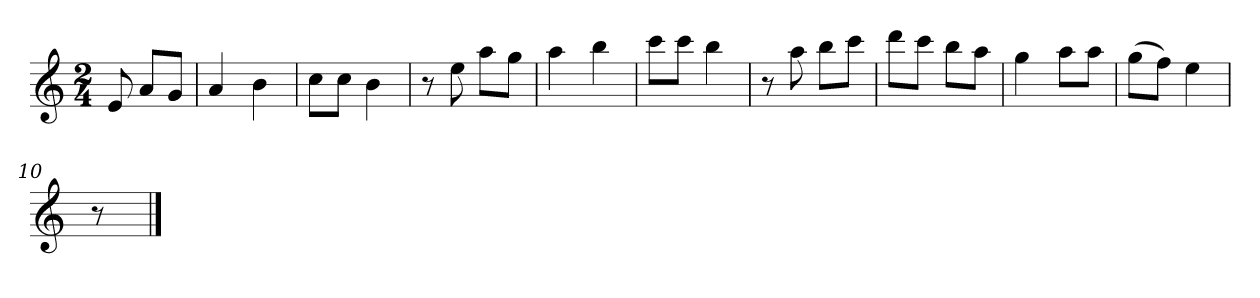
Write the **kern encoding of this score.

**kern
*part1
*staff1
*k[]
*M2/4
*MM120
=
8e
8aL
8gJ
=1
4a
4b
=2
8ccL
8ccJ
4b
=3
8r
8ee
8aaL
8ggJ
=4
4aa
4bb
=5
8cccL
8cccJ
4bb
=6
8r
8aa
8bbL
8cccJ
=7
8dddL
8cccJ
8bbL
8aaJ
=8
4gg
8aaL
8aaJ
=9
(8ggL
8ffJ)
4ee
=10
8r
==
*-
